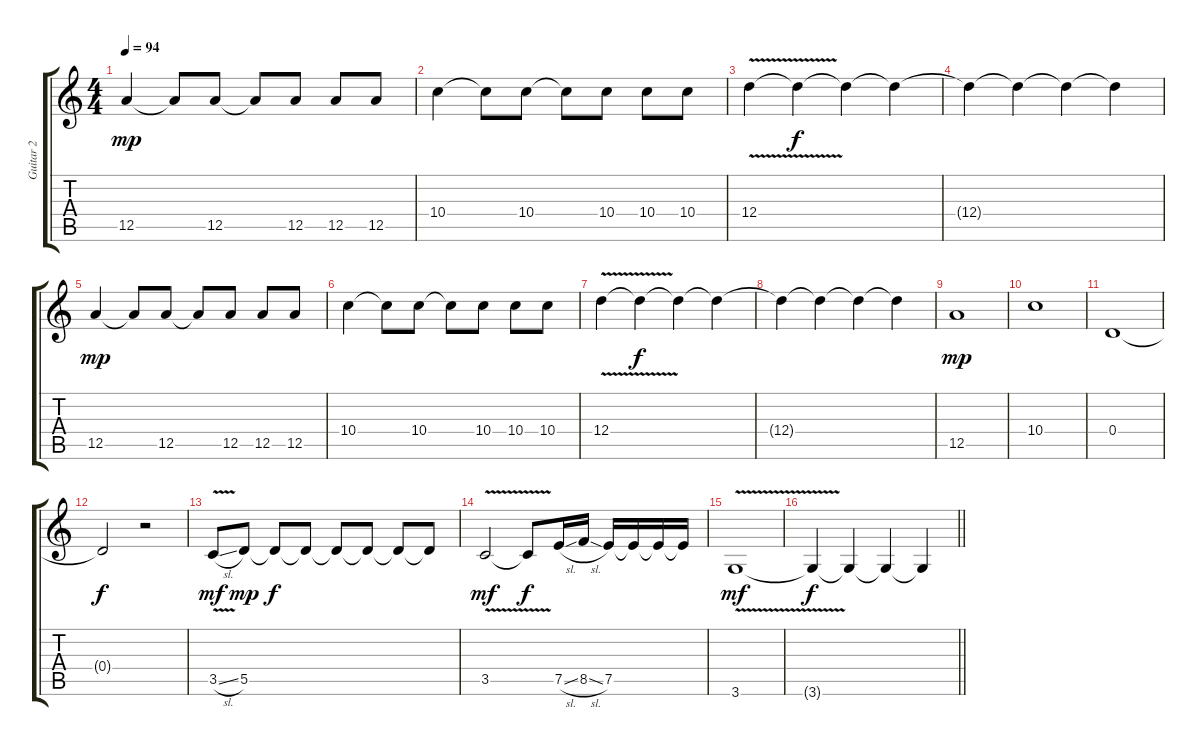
\track ("Guitar 2" "Guitar 2") {instrument overdrivenguitar}
\staff {score tabs}
\tuning (E4 B3 G3 D3 A2 E2) {hide}
\ts (4 4)
\tempo 94
\clef g2
\ks c
12.5.4{dy mp volume 13} 12.5{t}.8 12.5.8 12.5{t}.8 12.5.8 12.5.8 12.5.8 |
10.4.4 10.4{t}.8 10.4.8 10.4{t}.8 10.4.8 10.4.8 10.4.8 |
12.4{v}.4 12.4{t}.4{dy f} 12.4{t}.4{volume 8} 12.4{t}.4 |
12.4{t}.4 12.4{t}.4 12.4{t}.4 12.4{t}.4 |
12.5.4{dy mp volume 13} 12.5{t}.8 12.5.8 12.5{t}.8 12.5.8 12.5.8 12.5.8 |
10.4.4 10.4{t}.8 10.4.8 10.4{t}.8 10.4.8 10.4.8 10.4.8 |
12.4{v}.4 12.4{t}.4{dy f} 12.4{t}.4{volume 8} 12.4{t}.4 |
12.4{t}.4 12.4{t}.4 12.4{t}.4 12.4{t}.4 |
12.5.1{dy mp volume 12} |
10.4.1 |
0.4.1 |
0.4{t}.2{dy f} r.2 |
3.5{v sl}.8{dy mf} 5.5.8{dy mp} 5.5{t}.8{dy f} 5.5{t}.8 5.5{t}.8 5.5{t}.8 5.5{t}.8 5.5{t}.8 |
3.5{v}.2{dy mf} 3.5{t}.8{dy f} 7.5{sl}.16 8.5{sl}.16 7.5.16 7.5{t}.16 7.5{t}.16 7.5{t}.16 |
3.6{v}.1{dy mf} |
\barLineRight lightlight
3.6{t}.4{dy f} 3.6{t}.4 3.6{t}.4 3.6{t}.4
